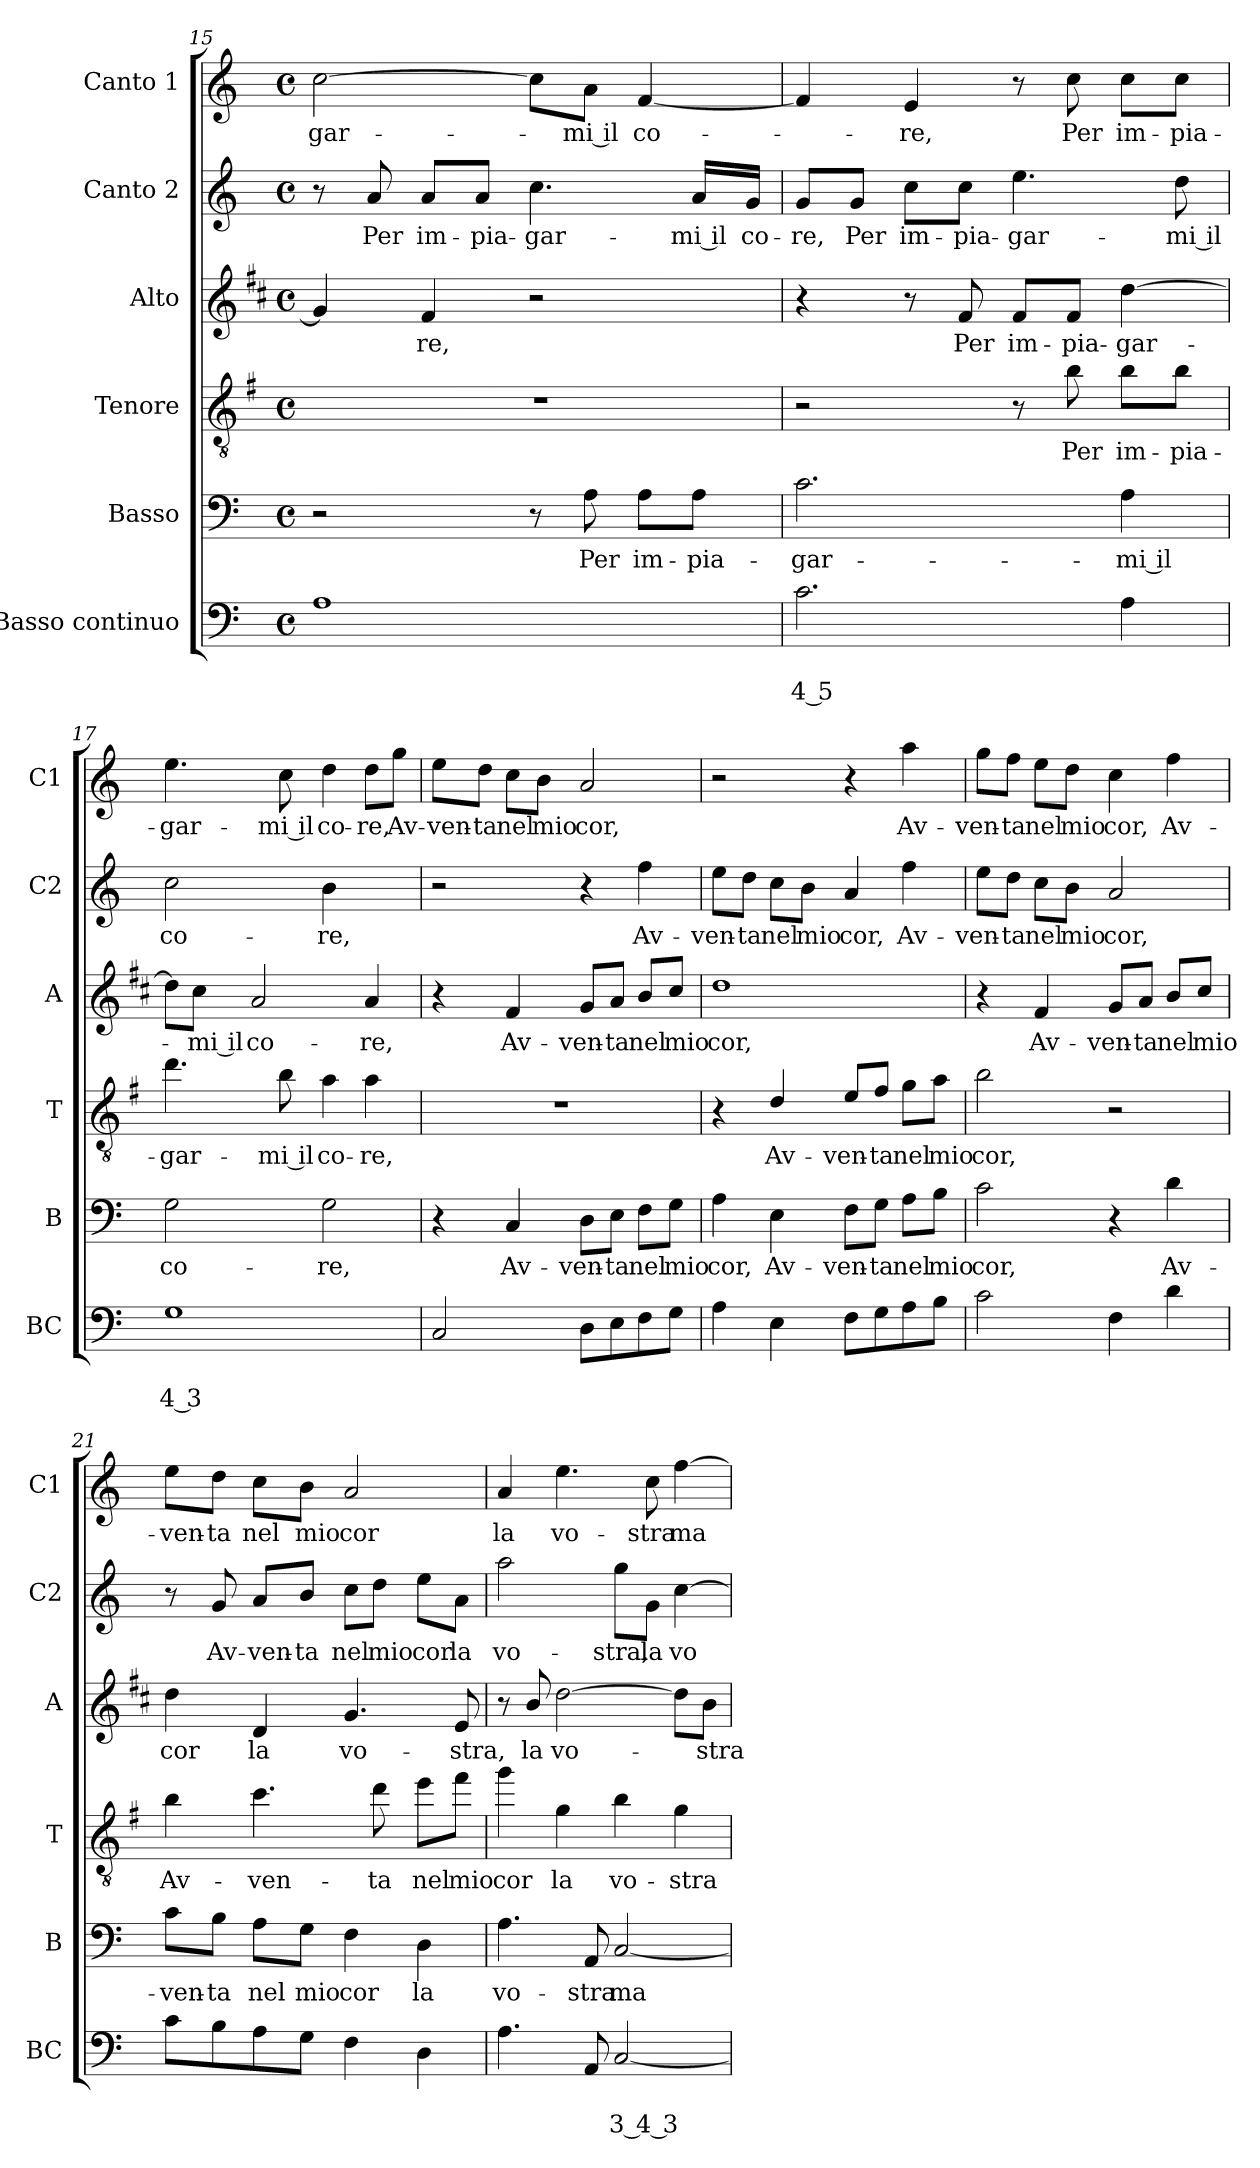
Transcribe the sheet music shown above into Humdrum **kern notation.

**kern	**text	**text	**kern	**text	**kern	**text	**kern	**text	**kern	**text	**kern	**text
*part6	*part6	*part6	*part5	*part5	*part4	*part4	*part3	*part3	*part2	*part2	*part1	*part1
*staff6	*staff6	*staff6	*staff5	*staff5	*staff4	*staff4	*staff3	*staff3	*staff2	*staff2	*staff1	*staff1
*I"Basso continuo	*	*	*I"Basso	*	*I"Tenore	*	*I"Alto	*	*I"Canto 2	*	*I"Canto 1	*
*I'BC	*	*	*I'B	*	*I'T	*	*I'A	*	*I'C2	*	*I'C1	*
!!LO:LB:g=z
*clefF4	*	*	*clefF4	*	*clefGv2	*	*clefG2	*	*clefG2	*	*clefG2	*
*	*	*	*	*	*ITrd4c7	*	*ITrd1c2	*	*	*	*	*
*k[]	*	*	*k[]	*	*k[]	*	*k[]	*	*k[]	*	*k[]	*
*C:	*	*	*C:	*	*C:	*	*C:	*	*C:	*	*C:	*
*M4/4	*	*	*M4/4	*	*M4/4	*	*M4/4	*	*M4/4	*	*M4/4	*
*met(c)	*	*	*met(c)	*	*met(c)	*	*met(c)	*	*met(c)	*	*met(c)	*
=15	=15	=15	=15	=15	=15	=15	=15	=15	=15	=15	=15	=15
!	!	!	!	!	!	!	!	!	!	!	!	!LO:LY:b
1A	.	.	2r	.	1r	.	4f/]	.	8r	.	[2cc\	-gar-
!	!	!	!	!	!	!	!	!	!	!LO:LY:b	!	!
.	.	.	.	.	.	.	.	.	8a/	Per	.	.
!	!	!	!	!	!	!	!	!LO:LY:b	!	!LO:LY:b	!	!
.	.	.	.	.	.	.	4e/	-re,	8a/L	im-	.	.
!	!	!	!	!	!	!	!	!	!	!LO:LY:b	!	!
.	.	.	.	.	.	.	.	.	8a/J	-pia-	.	.
!	!	!	!	!	!	!	!	!	!	!LO:LY:b	!	!
.	.	.	8r	.	.	.	2r	.	4.cc\	-gar-	8cc\L]	.
!	!	!	!	!LO:LY:b	!	!	!	!	!	!	!	!LO:LY:b
.	.	.	8A\	Per	.	.	.	.	.	.	8a\J	-mi il
!	!	!	!	!LO:LY:b	!	!	!	!	!	!	!	!LO:LY:b
.	.	.	8A\L	im-	.	.	.	.	.	.	[4f/	co-
!	!	!	!	!LO:LY:b	!	!	!	!	!	!LO:LY:b	!	!
.	.	.	8A\J	-pia-	.	.	.	.	16a/LL	-mi il	.	.
!	!	!	!	!	!	!	!	!	!	!LO:LY:b	!	!
.	.	.	.	.	.	.	.	.	16g/JJ	co-	.	.
=16	=16	=16	=16	=16	=16	=16	=16	=16	=16	=16	=16	=16
!	!	!LO:LY:b	!	!LO:LY:b	!	!	!	!	!	!LO:LY:b	!	!
2.c\	.	4 5	2.c\	-gar-	2r	.	4r	.	8g/L	-re,	4f/]	.
!	!	!	!	!	!	!	!	!	!	!LO:LY:b	!	!
.	.	.	.	.	.	.	.	.	8g/J	Per	.	.
!	!	!	!	!	!	!	!	!	!	!LO:LY:b	!	!LO:LY:b
.	.	.	.	.	.	.	8r	.	8cc\L	im-	4e/	-re,
!	!	!	!	!	!	!	!	!LO:LY:b	!	!LO:LY:b	!	!
.	.	.	.	.	.	.	8e/	Per	8cc\J	-pia-	.	.
!	!	!	!	!	!	!	!	!LO:LY:b	!	!LO:LY:b	!	!
.	.	.	.	.	8r	.	8e/L	im-	4.ee\	-gar-	8r	.
!	!	!	!	!	!	!LO:LY:b	!	!LO:LY:b	!	!	!	!LO:LY:b
.	.	.	.	.	8e\	Per	8e/J	-pia-	.	.	8cc\	Per
!	!	!	!	!LO:LY:b	!	!LO:LY:b	!	!LO:LY:b	!	!	!	!LO:LY:b
4A\	.	.	4A\	-mi il	8e\L	im-	[4cc\	-gar-	.	.	8cc\L	im-
!	!	!	!	!	!	!LO:LY:b	!	!	!	!LO:LY:b	!	!LO:LY:b
.	.	.	.	.	8e\J	-pia-	.	.	8dd\	-mi il	8cc\J	-pia-
=17	=17	=17	=17	=17	=17	=17	=17	=17	=17	=17	=17	=17
!	!	!LO:LY:b	!	!LO:LY:b	!	!LO:LY:b	!	!	!	!LO:LY:b	!	!LO:LY:b
1G	.	4 3	2G\	co-	4.g\	-gar-	8cc\L]	.	2cc\	co-	4.ee\	-gar-
!	!	!	!	!	!	!	!	!LO:LY:b	!	!	!	!
.	.	.	.	.	.	.	8b\J	-mi il	.	.	.	.
!	!	!	!	!	!	!	!	!LO:LY:b	!	!	!	!
.	.	.	.	.	.	.	2g/	co-	.	.	.	.
!	!	!	!	!	!	!LO:LY:b	!	!	!	!	!	!LO:LY:b
.	.	.	.	.	8e\	-mi il	.	.	.	.	8cc\	-mi il
!	!	!	!	!LO:LY:b	!	!LO:LY:b	!	!	!	!LO:LY:b	!	!LO:LY:b
.	.	.	2G\	-re,	4d\	co-	.	.	4b\	-re,	4dd\	co-
!	!	!	!	!	!	!LO:LY:b	!	!LO:LY:b	!	!	!	!LO:LY:b
.	.	.	.	.	4d\	-re,	4g/	-re,	4ryy	.	8dd\L	-re,
!	!	!	!	!	!	!	!	!	!	!	!	!LO:LY:b
.	.	.	.	.	.	.	.	.	.	.	8gg\J	Av-
=18	=18	=18	=18	=18	=18	=18	=18	=18	=18	=18	=18	=18
!	!	!	!	!	!	!	!	!	!	!	!	!LO:LY:b
2C/	.	.	4r	.	1r	.	4r	.	2r	.	8ee\L	-ven-
!	!	!	!	!	!	!	!	!	!	!	!	!LO:LY:b
.	.	.	.	.	.	.	.	.	.	.	8dd\J	-ta
!	!	!	!	!LO:LY:b	!	!	!	!LO:LY:b	!	!	!	!LO:LY:b
.	.	.	4C/	Av-	.	.	4e/	Av-	.	.	8cc\L	nel
!	!	!	!	!	!	!	!	!	!	!	!	!LO:LY:b
.	.	.	.	.	.	.	.	.	.	.	8b\J	mio
!	!	!	!	!LO:LY:b	!	!	!	!LO:LY:b	!	!	!	!LO:LY:b
8D\L	.	.	8D\L	-ven-	.	.	8f/L	-ven-	4r	.	2a/	cor,
!	!	!	!	!LO:LY:b	!	!	!	!LO:LY:b	!	!	!	!
8E\	.	.	8E\J	-ta	.	.	8g/J	-ta	.	.	.	.
!	!	!	!	!LO:LY:b	!	!	!	!LO:LY:b	!	!LO:LY:b	!	!
8F\	.	.	8F\L	nel	.	.	8a/L	nel	4ff\	Av-	.	.
!	!	!	!	!LO:LY:b	!	!	!	!LO:LY:b	!	!	!	!
8G\J	.	.	8G\J	mio	.	.	8b/J	mio	.	.	.	.
!!LO:LB:g=z
=19	=19	=19	=19	=19	=19	=19	=19	=19	=19	=19	=19	=19
!	!	!	!	!LO:LY:b	!	!	!	!LO:LY:b	!	!LO:LY:b	!	!
4A\	.	.	4A\	cor,	4r	.	1cc	cor,	8ee\L	-ven-	2r	.
!	!	!	!	!	!	!	!	!	!	!LO:LY:b	!	!
.	.	.	.	.	.	.	.	.	8dd\J	-ta	.	.
!	!	!	!	!LO:LY:b	!	!LO:LY:b	!	!	!	!LO:LY:b	!	!
4E\	.	.	4E\	Av-	4G/	Av-	.	.	8cc\L	nel	.	.
!	!	!	!	!	!	!	!	!	!	!LO:LY:b	!	!
.	.	.	.	.	.	.	.	.	8b\J	mio	.	.
!	!	!	!	!LO:LY:b	!	!LO:LY:b	!	!	!	!LO:LY:b	!	!
8F\L	.	.	8F\L	-ven-	8A/L	-ven-	.	.	4a/	cor,	4r	.
!	!	!	!	!LO:LY:b	!	!LO:LY:b	!	!	!	!	!	!
8G\	.	.	8G\J	-ta	8B/J	-ta	.	.	.	.	.	.
!	!	!	!	!LO:LY:b	!	!LO:LY:b	!	!	!	!LO:LY:b	!	!LO:LY:b
8A\	.	.	8A\L	nel	8c\L	nel	.	.	4ff\	Av-	4aa\	Av-
!	!	!	!	!LO:LY:b	!	!LO:LY:b	!	!	!	!	!	!
8B\J	.	.	8B\J	mio	8d\J	mio	.	.	.	.	.	.
=20	=20	=20	=20	=20	=20	=20	=20	=20	=20	=20	=20	=20
!	!	!	!	!LO:LY:b	!	!LO:LY:b	!	!	!	!LO:LY:b	!	!LO:LY:b
2c\	.	.	2c\	cor,	2e\	cor,	4r	.	8ee\L	-ven-	8gg\L	-ven-
!	!	!	!	!	!	!	!	!	!	!LO:LY:b	!	!LO:LY:b
.	.	.	.	.	.	.	.	.	8dd\J	-ta	8ff\J	-ta
!	!	!	!	!	!	!	!	!LO:LY:b	!	!LO:LY:b	!	!LO:LY:b
.	.	.	.	.	.	.	4e/	Av-	8cc\L	nel	8ee\L	nel
!	!	!	!	!	!	!	!	!	!	!LO:LY:b	!	!LO:LY:b
.	.	.	.	.	.	.	.	.	8b\J	mio	8dd\J	mio
!	!	!	!	!	!	!	!	!LO:LY:b	!	!LO:LY:b	!	!LO:LY:b
4F\	.	.	4r	.	2r	.	8f/L	-ven-	2a/	cor,	4cc\	cor,
!	!	!	!	!	!	!	!	!LO:LY:b	!	!	!	!
.	.	.	.	.	.	.	8g/J	-ta	.	.	.	.
!	!	!	!	!LO:LY:b	!	!	!	!LO:LY:b	!	!	!	!LO:LY:b
4d\	.	.	4d\	Av-	.	.	8a/L	nel	.	.	4ff\	Av-
!	!	!	!	!	!	!	!	!LO:LY:b	!	!	!	!
.	.	.	.	.	.	.	8b/J	mio	.	.	.	.
=21	=21	=21	=21	=21	=21	=21	=21	=21	=21	=21	=21	=21
!	!	!	!	!LO:LY:b	!	!LO:LY:b	!	!LO:LY:b	!	!	!	!LO:LY:b
8c\L	.	.	8c\L	-ven-	4e\	Av-	4cc\	cor	8r	.	8ee\L	-ven-
!	!	!	!	!LO:LY:b	!	!	!	!	!	!LO:LY:b	!	!LO:LY:b
8B\	.	.	8B\J	-ta	.	.	.	.	8g/	Av-	8dd\J	-ta
!	!	!	!	!LO:LY:b	!	!LO:LY:b	!	!LO:LY:b	!	!LO:LY:b	!	!LO:LY:b
8A\	.	.	8A\L	nel	4.f\	-ven-	4c/	la	8a/L	-ven-	8cc\L	nel
!	!	!	!	!LO:LY:b	!	!	!	!	!	!LO:LY:b	!	!LO:LY:b
8G\J	.	.	8G\J	mio	.	.	.	.	8b/J	-ta	8b\J	mio
!	!	!	!	!LO:LY:b	!	!	!	!LO:LY:b	!	!LO:LY:b	!	!LO:LY:b
4F\	.	.	4F\	cor	.	.	4.f/	vo-	8cc\L	nel	2a/	cor
!	!	!	!	!	!	!LO:LY:b	!	!	!	!LO:LY:b	!	!
.	.	.	.	.	8g\	-ta	.	.	8dd\J	mio	.	.
!	!	!	!	!LO:LY:b	!	!LO:LY:b	!	!	!	!LO:LY:b	!	!
4D\	.	.	4D\	la	8a\L	nel	.	.	8ee\L	cor	.	.
!	!	!	!	!	!	!LO:LY:b	!	!LO:LY:b	!	!LO:LY:b	!	!
.	.	.	.	.	8b\J	mio	8d/	-stra,	8a\J	la	.	.
=22	=22	=22	=22	=22	=22	=22	=22	=22	=22	=22	=22	=22
!	!	!	!	!LO:LY:b	!	!LO:LY:b	!	!	!	!LO:LY:b	!	!LO:LY:b
4.A\	.	.	4.A\	vo-	4cc\	cor	8r	.	2aa\	vo-	4a/	la
!	!	!	!	!	!	!	!	!LO:LY:b	!	!	!	!
.	.	.	.	.	.	.	8a/	la	.	.	.	.
!	!	!	!	!	!	!LO:LY:b	!	!LO:LY:b	!	!	!	!LO:LY:b
.	.	.	.	.	4c\	la	[2cc\	vo-	.	.	4.ee\	vo-
!	!	!	!	!LO:LY:b	!	!	!	!	!	!	!	!
8AA/	.	.	8AA/	-stra	.	.	.	.	.	.	.	.
!	!	!LO:LY:b	!	!LO:LY:b	!	!LO:LY:b	!	!	!	!LO:LY:b	!	!
[2C/	.	3 4 3	[2C/	ma-	4e\	vo-	.	.	8gg\L	-stra,	.	.
!	!	!	!	!	!	!	!	!	!	!LO:LY:b	!	!LO:LY:b
.	.	.	.	.	.	.	.	.	8g\J	la	8cc\	-stra
!	!	!	!	!	!	!LO:LY:b	!	!	!	!LO:LY:b	!	!LO:LY:b
.	.	.	.	.	4c\	-stra	8cc\L]	.	[4cc\	vo-	[4ff\	ma-
!	!	!	!	!	!	!	!	!LO:LY:b	!	!	!	!
.	.	.	.	.	.	.	8a\J	-stra	.	.	.	.
=	=	=	=	=	=	=	=	=	=	=	=	=
*-	*-	*-	*-	*-	*-	*-	*-	*-	*-	*-	*-	*-
